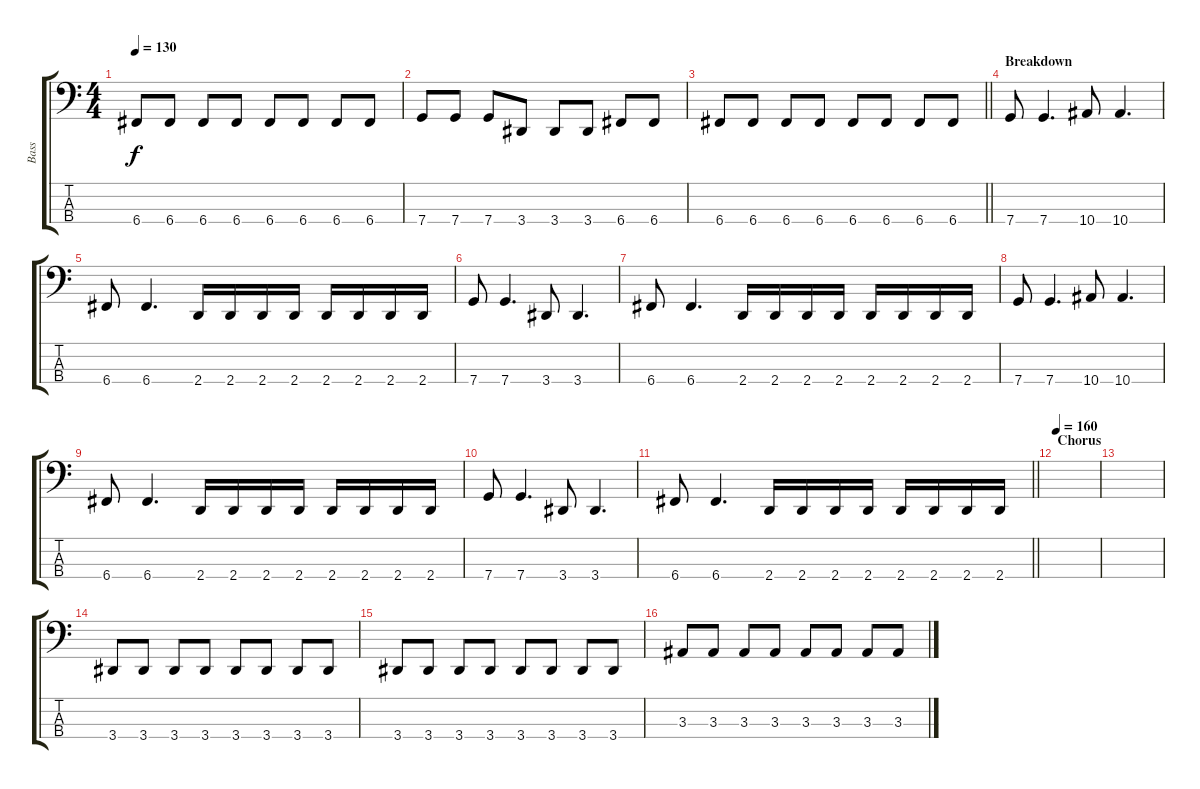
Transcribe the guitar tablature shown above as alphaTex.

\track ("Bass" "Bass") {instrument electricbasspick}
\staff {score tabs}
\tuning (F2 C2 G1 C1) {hide}
\ts (4 4)
\tempo 130
\clef f4
\ks c
6.4.8{dy f} 6.4.8 6.4.8 6.4.8 6.4.8 6.4.8 6.4.8 6.4.8 |
7.4.8 7.4.8 7.4.8 3.4.8 3.4.8 3.4.8 6.4.8 6.4.8 |
\barLineRight lightlight
6.4.8 6.4.8 6.4.8 6.4.8 6.4.8 6.4.8 6.4.8 6.4.8 |
\section ("" "Breakdown")
7.4.8 7.4.4{d} 10.4.8 10.4.4{d} |
6.4.8 6.4.4{d} 2.4.16 2.4.16 2.4.16 2.4.16 2.4.16 2.4.16 2.4.16 2.4.16 |
7.4.8 7.4.4{d} 3.4.8 3.4.4{d} |
6.4.8 6.4.4{d} 2.4.16 2.4.16 2.4.16 2.4.16 2.4.16 2.4.16 2.4.16 2.4.16 |
7.4.8 7.4.4{d} 10.4.8 10.4.4{d} |
6.4.8 6.4.4{d} 2.4.16 2.4.16 2.4.16 2.4.16 2.4.16 2.4.16 2.4.16 2.4.16 |
7.4.8 7.4.4{d} 3.4.8 3.4.4{d} |
\barLineRight lightlight
6.4.8 6.4.4{d} 2.4.16 2.4.16 2.4.16 2.4.16 2.4.16 2.4.16 2.4.16 2.4.16 |
\section ("" "Chorus")
\tempo 160
|
|
3.4.8 3.4.8 3.4.8 3.4.8 3.4.8 3.4.8 3.4.8 3.4.8 |
3.4.8 3.4.8 3.4.8 3.4.8 3.4.8 3.4.8 3.4.8 3.4.8 |
3.3.8 3.3.8 3.3.8 3.3.8 3.3.8 3.3.8 3.3.8 3.3.8
